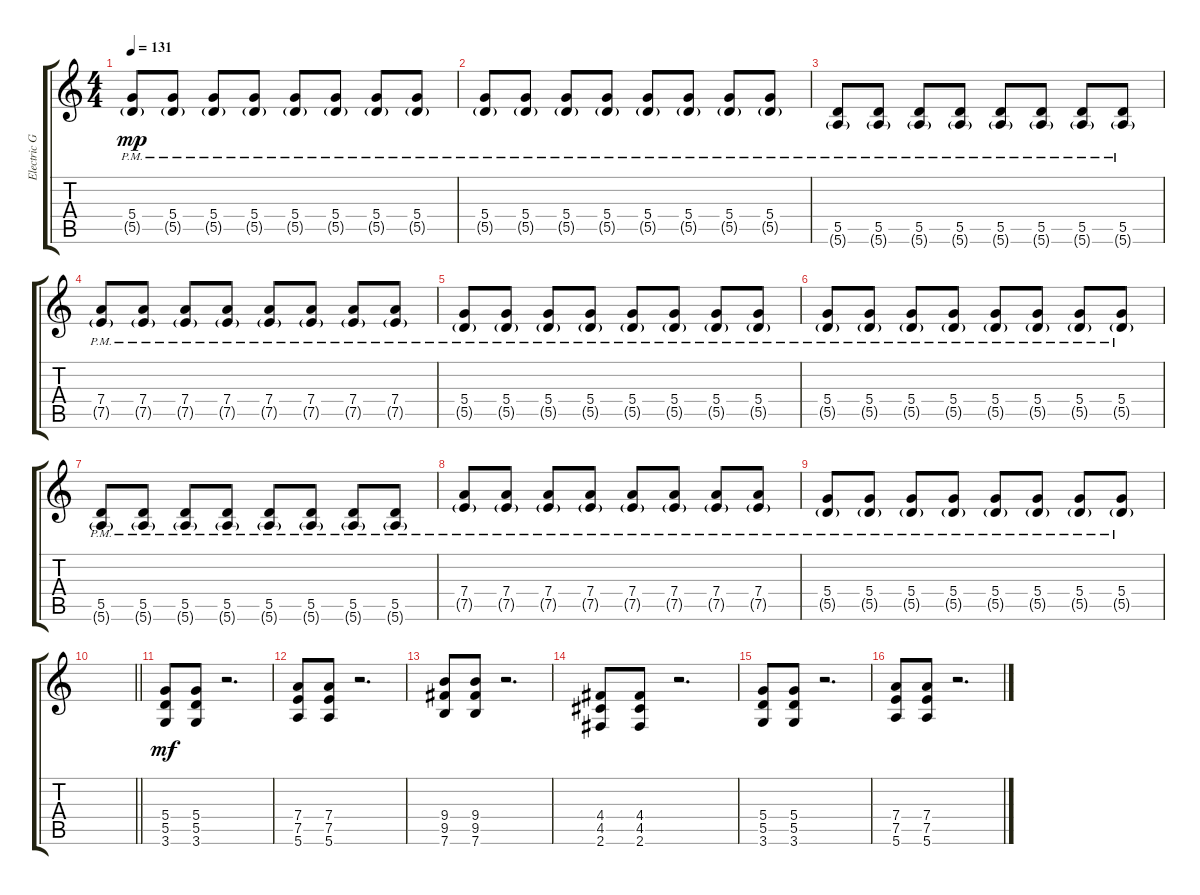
\track ("Electric Guitar" "Electric G") {instrument overdrivenguitar}
\staff {score tabs}
\tuning (E4 B3 G3 D3 A2 E2) {hide}
\ts (4 4)
\tempo 131
\clef g2
\ks c
(5.4{pm} 5.5{g pm}).8{dy mp} (5.4{pm} 5.5{g pm}).8 (5.4{pm} 5.5{g pm}).8 (5.4{pm} 5.5{g pm}).8 (5.4{pm} 5.5{g pm}).8 (5.4{pm} 5.5{g pm}).8 (5.4{pm} 5.5{g pm}).8 (5.4{pm} 5.5{g pm}).8 |
(5.4{pm} 5.5{g pm}).8 (5.4{pm} 5.5{g pm}).8 (5.4{pm} 5.5{g pm}).8 (5.4{pm} 5.5{g pm}).8 (5.4{pm} 5.5{g pm}).8 (5.4{pm} 5.5{g pm}).8 (5.4{pm} 5.5{g pm}).8 (5.4{pm} 5.5{g pm}).8 |
(5.5{pm} 5.6{g pm}).8 (5.5{pm} 5.6{g pm}).8 (5.5{pm} 5.6{g pm}).8 (5.5{pm} 5.6{g pm}).8 (5.5{pm} 5.6{g pm}).8 (5.5{pm} 5.6{g pm}).8 (5.5{pm} 5.6{g pm}).8 (5.5{pm} 5.6{g pm}).8 |
(7.4{pm} 7.5{g pm}).8 (7.4{pm} 7.5{g pm}).8 (7.4{pm} 7.5{g pm}).8 (7.4{pm} 7.5{g pm}).8 (7.4{pm} 7.5{g pm}).8 (7.4{pm} 7.5{g pm}).8 (7.4{pm} 7.5{g pm}).8 (7.4{pm} 7.5{g pm}).8 |
(5.4{pm} 5.5{g pm}).8 (5.4{pm} 5.5{g pm}).8 (5.4{pm} 5.5{g pm}).8 (5.4{pm} 5.5{g pm}).8 (5.4{pm} 5.5{g pm}).8 (5.4{pm} 5.5{g pm}).8 (5.4{pm} 5.5{g pm}).8 (5.4{pm} 5.5{g pm}).8 |
(5.4{pm} 5.5{g pm}).8 (5.4{pm} 5.5{g pm}).8 (5.4{pm} 5.5{g pm}).8 (5.4{pm} 5.5{g pm}).8 (5.4{pm} 5.5{g pm}).8 (5.4{pm} 5.5{g pm}).8 (5.4{pm} 5.5{g pm}).8 (5.4{pm} 5.5{g pm}).8 |
(5.5{pm} 5.6{g pm}).8 (5.5{pm} 5.6{g pm}).8 (5.5{pm} 5.6{g pm}).8 (5.5{pm} 5.6{g pm}).8 (5.5{pm} 5.6{g pm}).8 (5.5{pm} 5.6{g pm}).8 (5.5{pm} 5.6{g pm}).8 (5.5{pm} 5.6{g pm}).8 |
(7.4{pm} 7.5{g pm}).8 (7.4{pm} 7.5{g pm}).8 (7.4{pm} 7.5{g pm}).8 (7.4{pm} 7.5{g pm}).8 (7.4{pm} 7.5{g pm}).8 (7.4{pm} 7.5{g pm}).8 (7.4{pm} 7.5{g pm}).8 (7.4{pm} 7.5{g pm}).8 |
(5.4{pm} 5.5{g pm}).8 (5.4{pm} 5.5{g pm}).8 (5.4{pm} 5.5{g pm}).8 (5.4{pm} 5.5{g pm}).8 (5.4{pm} 5.5{g pm}).8 (5.4{pm} 5.5{g pm}).8 (5.4{pm} 5.5{g pm}).8 (5.4{pm} 5.5{g pm}).8 |
\barLineRight lightlight
|
(5.4 5.5 3.6).8{dy mf} (5.4 5.5 3.6).8 r.2{d} |
(7.4 7.5 5.6).8 (7.4 7.5 5.6).8 r.2{d} |
(9.4 9.5 7.6).8 (9.4 9.5 7.6).8 r.2{d} |
(4.4 4.5 2.6).8 (4.4 4.5 2.6).8 r.2{d} |
(5.4 5.5 3.6).8 (5.4 5.5 3.6).8 r.2{d} |
(7.4 7.5 5.6).8 (7.4 7.5 5.6).8 r.2{d}
